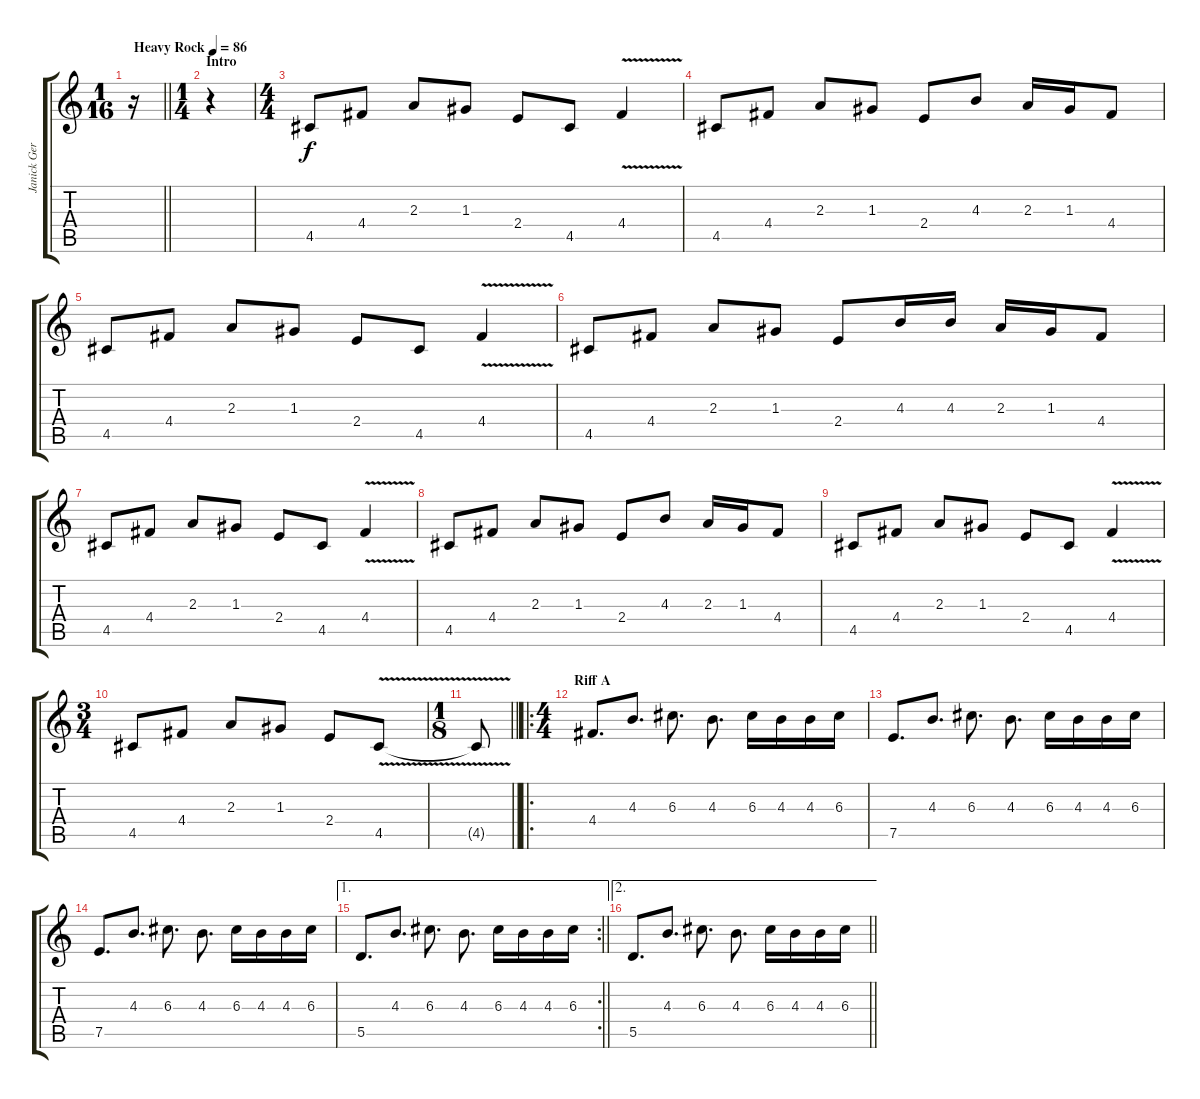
\track ("Janick Gers" "Janick Ger") {instrument overdrivenguitar}
\staff {score tabs}
\tuning (E4 B3 G3 D3 A2 E2) {hide}
\ts (1 16)
\tempo (86 "Heavy Rock")
\clef g2
\barLineRight lightlight
\ks c
r.16{dy f instrument overdrivenguitar} |
\ts (1 4)
\section ("" "Intro")
r.4 |
\ts (4 4)
4.5.8 4.4.8 2.3.8 1.3.8 2.4.8 4.5.8 4.4{v}.4 |
4.5.8 4.4.8 2.3.8 1.3.8 2.4.8 4.3.8 2.3.16 1.3.16 4.4.8 |
4.5.8 4.4.8 2.3.8 1.3.8 2.4.8 4.5.8 4.4{v}.4 |
4.5.8 4.4.8 2.3.8 1.3.8 2.4.8 4.3.16 4.3.16 2.3.16 1.3.16 4.4.8 |
4.5.8 4.4.8 2.3.8 1.3.8 2.4.8 4.5.8 4.4{v}.4 |
4.5.8 4.4.8 2.3.8 1.3.8 2.4.8 4.3.8 2.3.16 1.3.16 4.4.8 |
4.5.8 4.4.8 2.3.8 1.3.8 2.4.8 4.5.8 4.4{v}.4 |
\ts (3 4)
4.5.8 4.4.8 2.3.8 1.3.8 2.4.8 4.5{v}.8 |
\ts (1 8)
\barLineRight lightlight
4.5{t}.8 |
\ro
\ts (4 4)
\section ("" "Riff A")
4.4.8{d} 4.3.8{d} 6.3.8{d} 4.3.8{d} 6.3.16 4.3.16 4.3.16 6.3.16 |
7.5.8{d} 4.3.8{d} 6.3.8{d} 4.3.8{d} 6.3.16 4.3.16 4.3.16 6.3.16 |
7.5.8{d} 4.3.8{d} 6.3.8{d} 4.3.8{d} 6.3.16 4.3.16 4.3.16 6.3.16 |
\ae 1
\rc 2
\barLineRight lightlight
5.5.8{d} 4.3.8{d} 6.3.8{d} 4.3.8{d} 6.3.16 4.3.16 4.3.16 6.3.16 |
\ae 2
\barLineRight lightlight
5.5.8{d} 4.3.8{d} 6.3.8{d} 4.3.8{d} 6.3.16 4.3.16 4.3.16 6.3.16
